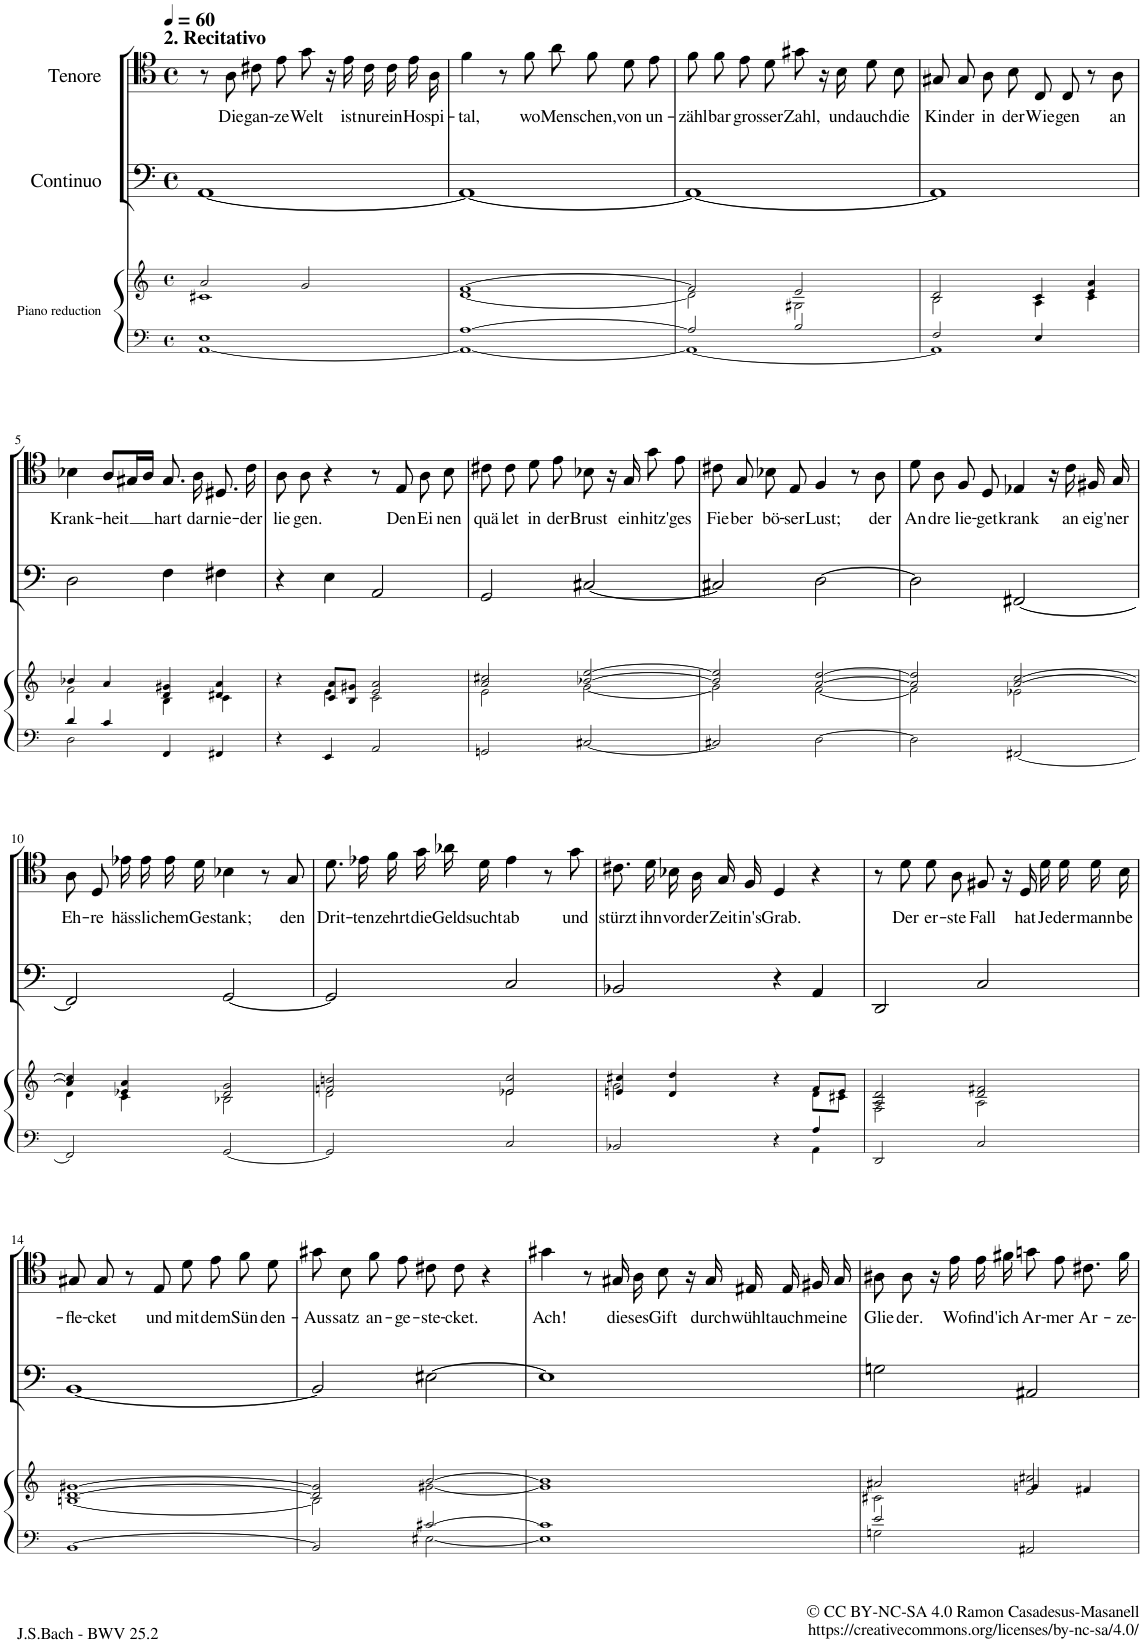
**kern	**kern	**kern	**kern	**text
*part3	*part3	*part2	*part1	*part1
*staff4	*staff3	*staff2	*staff1	*staff1
*I"Piano reduction	*	*I"Continuo	*I"Tenore	*
*I'Pno	*	*	*	*
*stria5	*stria5	*	*	*
*clefF4	*clefG2	*clefF4	*clefC4	*
*k[]	*k[]	*k[]	*k[]	*
*M4/4	*M4/4	*M4/4	*M4/4	*
*met(c)	*met(c)	*met(c)	*met(c)	*
*MM60	*MM60	*MM60	*MM60	*
=1	=1	=1	=1	=1
*	*^	*	*	*
!	!	!	!	!LO:TX:a:B:t=2. Recitativo	!
[1AA 1E	2a/	1c#X	[1AA	8r	.
!	!	!	!	!	!LO:LY:b
.	.	.	.	8A\	Die
!	!	!	!	!	!LO:LY:b
.	.	.	.	8c#X\	gan-
!	!	!	!	!	!LO:LY:b
.	.	.	.	8e\	-ze
!	!	!	!	!	!LO:LY:b
.	2g/	.	.	8g\	Welt
.	.	.	.	16r	.
!	!	!	!	!	!LO:LY:b
.	.	.	.	16e\	ist
!	!	!	!	!	!LO:LY:b
.	.	.	.	16c#\	nur
!	!	!	!	!	!LO:LY:b
.	.	.	.	16c#\	ein
!	!	!	!	!	!LO:LY:b
.	.	.	.	16e\	Ho-
!	!	!	!	!	!LO:LY:b
.	.	.	.	16A\	-spi-
=2	=2	=2	=2	=2	=2
!	!	!	!	!	!LO:LY:b
1AA_ [>1A	[1f	[1d	1AA_	4f\	-tal,
.	.	.	.	8r	.
!	!	!	!	!	!LO:LY:b
.	.	.	.	8f\	wo
!	!	!	!	!	!LO:LY:b
.	.	.	.	8a\	Men-
!	!	!	!	!	!LO:LY:b
.	.	.	.	8f\	-schen,
!	!	!	!	!	!LO:LY:b
.	.	.	.	8d\	von
!	!	!	!	!	!LO:LY:b
.	.	.	.	8e\	un-
=3	=3	=3	=3	=3	=3
*^	*	*	*	*	*
!	!	!	!	!	!	!LO:LY:b
2A/]	1AA_	2f/]	2d\]	1AA_	8f\	-zähl-
!	!	!	!	!	!	!LO:LY:b
.	.	.	.	.	8f\	-bar
!	!	!	!	!	!	!LO:LY:b
.	.	.	.	.	8e\	gro-
!	!	!	!	!	!	!LO:LY:b
.	.	.	.	.	8d\	-sser
!	!	!	!	!	!	!LO:LY:b
2B/	.	2e/	2G#X\	.	8g#X\	Zahl,
.	.	.	.	.	16r	.
!	!	!	!	!	!	!LO:LY:b
.	.	.	.	.	16B\	und
!	!	!	!	!	!	!LO:LY:b
.	.	.	.	.	8d\	auch
!	!	!	!	!	!	!LO:LY:b
.	.	.	.	.	8B\	die
=4	=4	=4	=4	=4	=4	=4
!	!	!	!	!	!	!LO:LY:b
2F/	1AA]	2d/	2B\	1AA]	8G#X/	Kin-
!	!	!	!	!	!	!LO:LY:b
.	.	.	.	.	8G#/	-der
!	!	!	!	!	!	!LO:LY:b
.	.	.	.	.	8A\	in
!	!	!	!	!	!	!LO:LY:b
.	.	.	.	.	8B\	der
!	!	!	!	!	!	!LO:LY:b
4E/	.	4c/	4A\	.	8C/	Wie-
!	!	!	!	!	!	!LO:LY:b
.	.	.	.	.	8C/	-gen
4ryy	.	4e/ 4a/	4c\	.	8r	.
!	!	!	!	!	!	!LO:LY:b
.	.	.	.	.	8A\	an
!!LO:LB:g=z
=5	=5	=5	=5	=5	=5	=5
!	!	!	!	!	!	!LO:LY:b
4d/	2D\	4b-X/	2f\	2D\	4B-X\	Krank-
!	!	!	!	!	!	!LO:LY:b
4c/	.	4a/	.	.	8A/L	-heit
.	.	.	.	.	16G#X/L	.
.	.	.	.	.	16A/JJ	.
!	!	!	!	!	!	!LO:LY:b
2ryy	4FF/	4d/ 4g#X/	4B\	4F\	8.G#/	hart
!	!	!	!	!	!	!LO:LY:b
.	.	.	.	.	16A\	dar-
!	!	!	!	!	!	!LO:LY:b
.	4FF#X/	4d#X/ 4a/	4c\	4F#X\	8.D#X/	-nie-
!	!	!	!	!	!	!LO:LY:b
.	.	.	.	.	16c\	-der
*v	*v	*	*	*	*	*
=6	=6	=6	=6	=6	=6
!	!	!	!	!	!LO:LY:b
4r	4r	4ryy	4r	8A\	lie-
!	!	!	!	!	!LO:LY:b
.	.	.	.	8A\	-gen.
4EE/	8c/ 8a/L	4e\	4E\	4r	.
.	8B/ 8g#X/J	.	.	.	.
2AA/	2e/ 2a/	2c\	2AA/	8r	.
!	!	!	!	!	!LO:LY:b
.	.	.	.	8E/	Den
!	!	!	!	!	!LO:LY:b
.	.	.	.	8A\	Ei-
!	!	!	!	!	!LO:LY:b
.	.	.	.	8B\	-nen
=7	=7	=7	=7	=7	=7
!	!	!	!	!	!LO:LY:b
2GGn/	2a/ 2cc#X/	2e\	2GG/	8c#X\	quä-
!	!	!	!	!	!LO:LY:b
.	.	.	.	8c#\	-let
!	!	!	!	!	!LO:LY:b
.	.	.	.	8d\	in
!	!	!	!	!	!LO:LY:b
.	.	.	.	8e\	der
!	!	!	!	!	!LO:LY:b
[2C#X/	[2b-X/ [2ee/	[2g\	[2C#X/	8B-X\	Brust
.	.	.	.	16r	.
!	!	!	!	!	!LO:LY:b
.	.	.	.	16G/	ein
!	!	!	!	!	!LO:LY:b
.	.	.	.	8g\	hitz'-
!	!	!	!	!	!LO:LY:b
.	.	.	.	8e\	-ges
=8	=8	=8	=8	=8	=8
!	!	!	!	!	!LO:LY:b
2C#X/]	2b-/] 2ee/]	2g\]	2C#X/]	8c#X\	Fie-
!	!	!	!	!	!LO:LY:b
.	.	.	.	8G/	-ber
!	!	!	!	!	!LO:LY:b
.	.	.	.	8B-X\	bö-
!	!	!	!	!	!LO:LY:b
.	.	.	.	8E/	-ser
!	!	!	!	!	!LO:LY:b
[2D\	[2a/ [2dd/	[2f\	[2D\	4F/	Lust;
.	.	.	.	8r	.
!	!	!	!	!	!LO:LY:b
.	.	.	.	8A\	der
=9	=9	=9	=9	=9	=9
!	!	!	!	!	!LO:LY:b
2D\]	2a/] 2dd/]	2f\]	2D\]	8d\	An-
!	!	!	!	!	!LO:LY:b
.	.	.	.	8A\	-dre
!	!	!	!	!	!LO:LY:b
.	.	.	.	8F/	lie-
!	!	!	!	!	!LO:LY:b
.	.	.	.	8D/	-get
!	!	!	!	!	!LO:LY:b
[2FF#X/	[2a/ [2cc/	2e-X\	[2FF#X/	4E-X/	krank
.	.	.	.	16r	.
!	!	!	!	!	!LO:LY:b
.	.	.	.	16c\	an
!	!	!	!	!	!LO:LY:b
.	.	.	.	16F#X/	eig'-
!	!	!	!	!	!LO:LY:b
.	.	.	.	16G/	-ner
!!LO:LB:g=z
=10	=10	=10	=10	=10	=10
!	!	!	!	!	!LO:LY:b
2FF#/]	4a/] 4cc/]	4d\	2FF#/]	8A\	Eh-
!	!	!	!	!	!LO:LY:b
.	.	.	.	8D/	-re
!	!	!	!	!	!LO:LY:b
.	4e-X/ 4a/	4c\	.	16e-X\	häss-
!	!	!	!	!	!LO:LY:b
.	.	.	.	16e-\	-li-
!	!	!	!	!	!LO:LY:b
.	.	.	.	16e-\	-chem
!	!	!	!	!	!LO:LY:b
.	.	.	.	16d\	Ge-
!	!	!	!	!	!LO:LY:b
[2GG/	2d/ 2g/	2B-X\	[2GG/	4B-X\	-stank;
.	.	.	.	8r	.
!	!	!	!	!	!LO:LY:b
.	.	.	.	8G/	den
=11	=11	=11	=11	=11	=11
!	!	!	!	!	!LO:LY:b
2GG/]	2fn/ 2bn/	2d\	2GG/]	8.d\	Drit-
!	!	!	!	!	!LO:LY:b
.	.	.	.	16e-X\	-ten
!	!	!	!	!	!LO:LY:b
.	.	.	.	16f\	zehrt
!	!	!	!	!	!LO:LY:b
.	.	.	.	16g\	die
!	!	!	!	!	!LO:LY:b
.	.	.	.	16a-X\	Geld-
!	!	!	!	!	!LO:LY:b
.	.	.	.	16d\	-sucht
!	!	!	!	!	!LO:LY:b
2C/	2e-X/ 2cc/	2e-\	2C/	4e-\	ab
.	.	.	.	8r	.
!	!	!	!	!	!LO:LY:b
.	.	.	.	8g\	und
=12	=12	=12	=12	=12	=12
*^	*	*	*	*	*
!	!	!	!	!	!	!LO:LY:b
2BB-X/	2ryy	4en/ 4cc#X/	2g\	2BB-X/	8.c#X\	stürzt
!	!	!	!	!	!	!LO:LY:b
.	.	.	.	.	16d\	ihn
!	!	!	!	!	!	!LO:LY:b
.	.	4d/ 4dd/	.	.	16B-X\	vor
!	!	!	!	!	!	!LO:LY:b
.	.	.	.	.	16A\	der
!	!	!	!	!	!	!LO:LY:b
.	.	.	.	.	16G/	Zeit
!	!	!	!	!	!	!LO:LY:b
.	.	.	.	.	16F/	in's
!	!	!	!	!	!	!LO:LY:b
4r	4ryy	4r	4ryy	4r	4D/	Grab.
4A/	4AA\	8f/L	8d\L	4AA/	4r	.
.	.	8e/J	8c#X\J	.	.	.
*v	*v	*	*	*	*	*
=13	=13	=13	=13	=13	=13
2DD/	2A/ 2d/	2F\	2DD/	8r	.
!	!	!	!	!	!LO:LY:b
.	.	.	.	8d\	Der
!	!	!	!	!	!LO:LY:b
.	.	.	.	8d\	er-
!	!	!	!	!	!LO:LY:b
.	.	.	.	8A\	-ste
!	!	!	!	!	!LO:LY:b
2C/	2d/ 2f#X/	2A\	2C/	8F#X/	Fall
.	.	.	.	16r	.
!	!	!	!	!	!LO:LY:b
.	.	.	.	16D/	hat
!	!	!	!	!	!LO:LY:b
.	.	.	.	16d\	Je-
!	!	!	!	!	!LO:LY:b
.	.	.	.	16d\	-der-
!	!	!	!	!	!LO:LY:b
.	.	.	.	16d\	-mann
!	!	!	!	!	!LO:LY:b
.	.	.	.	16B\	be-
!!LO:LB:g=z
=14	=14	=14	=14	=14	=14
!	!	!	!	!	!LO:LY:b
[1BB	[1d [1g#X	[1Bn	[1BB	8G#X/	-fle-
!	!	!	!	!	!LO:LY:b
.	.	.	.	8G#/	-cket
.	.	.	.	8r	.
!	!	!	!	!	!LO:LY:b
.	.	.	.	8E/	und
!	!	!	!	!	!LO:LY:b
.	.	.	.	8d\	mit
!	!	!	!	!	!LO:LY:b
.	.	.	.	8e\	dem
!	!	!	!	!	!LO:LY:b
.	.	.	.	8f\	Sün-
!	!	!	!	!	!LO:LY:b
.	.	.	.	8d\	-den-
=15	=15	=15	=15	=15	=15
*^	*	*	*	*	*
!	!	!	!	!	!	!LO:LY:b
2BB/]	2ryy	2d/] 2g#/]	2B\]	2BB/]	8g#X\	-Aus-
!	!	!	!	!	!	!LO:LY:b
.	.	.	.	.	8B\	-satz
!	!	!	!	!	!	!LO:LY:b
.	.	.	.	.	8f\	an-
!	!	!	!	!	!	!LO:LY:b
.	.	.	.	.	8e\	-ge-
!	!	!	!	!	!	!LO:LY:b
[2c#X/	[2E#X\	[2b/	[2g#X\	[2E#X\	8c#X\	-ste-
!	!	!	!	!	!	!LO:LY:b
.	.	.	.	.	8c#\	-cket.
.	.	.	.	.	4r	.
*v	*v	*	*	*	*	*
*	*v	*v	*	*	*
=16	=16	=16	=16	=16
!	!	!	!	!LO:LY:b
1E#] 1c#]	1g#] 1b]	1E#]	4g#X\	Ach!
.	.	.	8r	.
!	!	!	!	!LO:LY:b
.	.	.	16G#X/	die-
!	!	!	!	!LO:LY:b
.	.	.	16A\	-ses
!	!	!	!	!LO:LY:b
.	.	.	8B\	Gift
.	.	.	16r	.
!	!	!	!	!LO:LY:b
.	.	.	16G#/	durch-
!	!	!	!	!LO:LY:b
.	.	.	16E#X/	-wühlt
!	!	!	!	!LO:LY:b
.	.	.	16E#/	auch
!	!	!	!	!LO:LY:b
.	.	.	16F#X/	mei-
!	!	!	!	!LO:LY:b
.	.	.	16G#/	-ne
=17	=17	=17	=17	=17
*^	*^	*	*	*
*	*	*	*^	*	*	*
!	!	!	!	!	!	!	!LO:LY:b
2e/	2Gn\	2a#X/	2c#X\	2ryy	2Gn\	8A#X\	Glie-
!	!	!	!	!	!	!	!LO:LY:b
.	.	.	.	.	.	8A#\	-der.
.	.	.	.	.	.	16r	.
!	!	!	!	!	!	!	!LO:LY:b
.	.	.	.	.	.	16e\	Wo
!	!	!	!	!	!	!	!LO:LY:b
.	.	.	.	.	.	16e\	find'
!	!	!	!	!	!	!	!LO:LY:b
.	.	.	.	.	.	16f#X\	ich
!	!	!	!	!	!	!	!LO:LY:b
2ryy	2AA#X/	2cc#X/	4gn/	2e/	2AA#X/	8gn\	Ar-
!	!	!	!	!	!	!	!LO:LY:b
.	.	.	.	.	.	8e\	-mer
!	!	!	!	!	!	!	!LO:LY:b
.	.	.	4f#X/	.	.	8.c#X\	Ar-
!	!	!	!	!	!	!	!LO:LY:b
.	.	.	.	.	.	16f#\	-ze-
*v	*v	*	*	*	*	*	*
*	*v	*v	*v	*	*	*
=	=	=	=	=
*-	*-	*-	*-	*-
